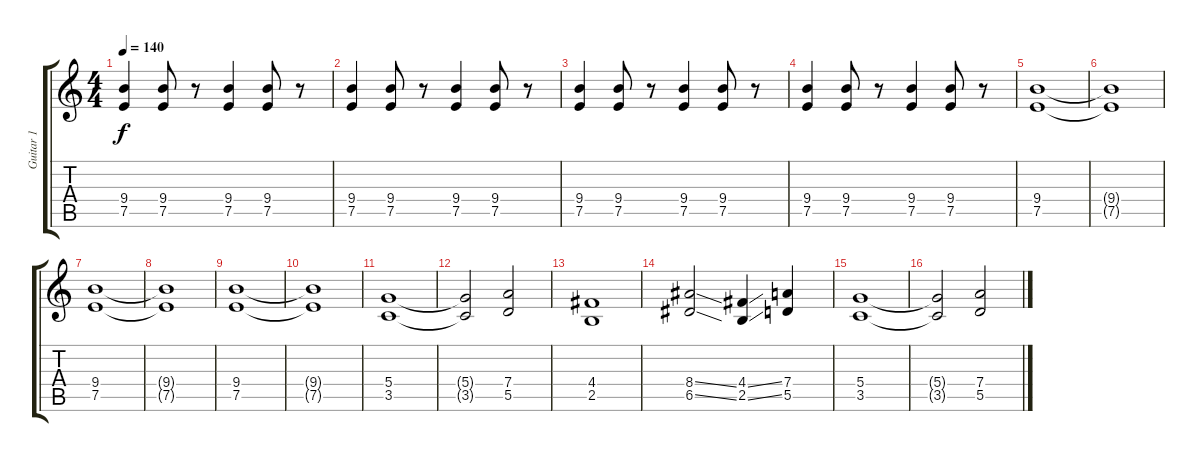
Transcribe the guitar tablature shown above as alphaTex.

\track ("Guitar 1" "Guitar 1") {instrument distortionguitar}
\staff {score tabs}
\tuning (E4 B3 G3 D3 A2 E2) {hide}
\ts (4 4)
\tempo 140
\clef g2
\ks c
(9.4 7.5).4{dy f} (9.4 7.5).8 r.8 (9.4 7.5).4 (9.4 7.5).8 r.8 |
(9.4 7.5).4 (9.4 7.5).8 r.8 (9.4 7.5).4 (9.4 7.5).8 r.8 |
(9.4 7.5).4 (9.4 7.5).8 r.8 (9.4 7.5).4 (9.4 7.5).8 r.8 |
(9.4 7.5).4 (9.4 7.5).8 r.8 (9.4 7.5).4 (9.4 7.5).8 r.8 |
(9.4 7.5).1 |
(9.4{t} 7.5{t}).1 |
(9.4 7.5).1 |
(9.4{t} 7.5{t}).1 |
(9.4 7.5).1 |
(9.4{t} 7.5{t}).1 |
(5.4 3.5).1 |
(5.4{t} 3.5{t}).2 (7.4 5.5).2 |
(4.4 2.5).1 |
(8.4{ss} 6.5{ss}).2 (4.4{ss} 2.5{ss}).4 (7.4 5.5).4 |
(5.4 3.5).1 |
(5.4{t} 3.5{t}).2 (7.4 5.5).2
